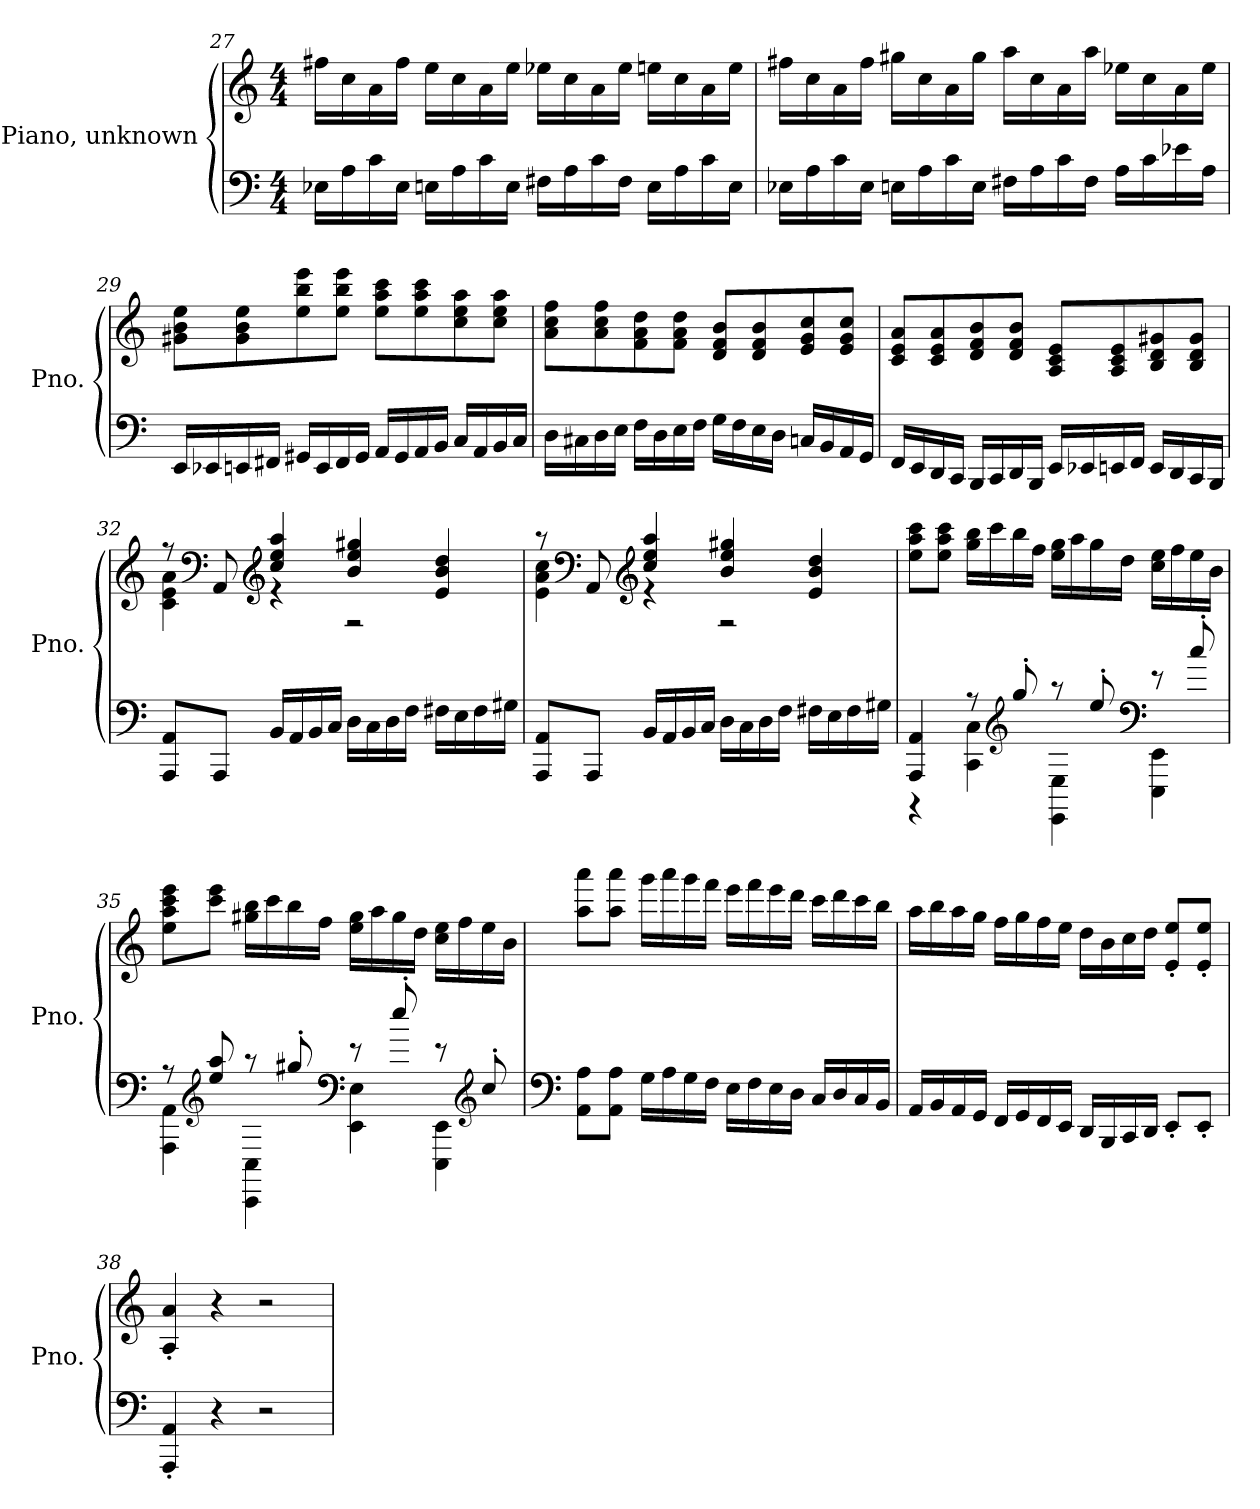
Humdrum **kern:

**kern	**kern
*part1	*part1
*staff2	*staff1
*I"Piano, unknown	*
*I'Pno.	*
*clefF4	*clefG2
*k[]	*k[]
*M4/4	*M4/4
=27	=27
16E-X\LL	16ff#X\LL
16A\	16cc\
16c\	16a\
16E-\JJ	16ff#\JJ
16En\LL	16ee\LL
16A\	16cc\
16c\	16a\
16E\JJ	16ee\JJ
16F#X\LL	16ee-X\LL
16A\	16cc\
16c\	16a\
16F#\JJ	16ee-\JJ
16E\LL	16een\LL
16A\	16cc\
16c\	16a\
16E\JJ	16ee\JJ
!!LO:LB:g=z
=28	=28
16E-X\LL	16ff#X\LL
16A\	16cc\
16c\	16a\
16E-\JJ	16ff#\JJ
16En\LL	16gg#X\LL
16A\	16cc\
16c\	16a\
16E\JJ	16gg#\JJ
16F#X\LL	16aa\LL
16A\	16cc\
16c\	16a\
16F#\JJ	16aa\JJ
16A\LL	16ee-X\LL
16c\	16cc\
16e-X\	16a\
16A\JJ	16ee-\JJ
=29	=29
16EE/LL	8g#X\ 8b\ 8ee\L
16EE-X/	.
16EEn/	8g#\ 8b\ 8ee\
16FF#X/JJ	.
16GG#X/LL	8ee\ 8bb\ 8eee\
16EE/	.
16FF#/	8ee\ 8bb\ 8eee\J
16GG#/JJ	.
16AA/LL	8ee\ 8aa\ 8ccc\L
16GG#/	.
16AA/	8ee\ 8aa\ 8ccc\
16BB/JJ	.
16C/LL	8cc\ 8ee\ 8aa\
16AA/	.
16BB/	8cc\ 8ee\ 8aa\J
16C/JJ	.
!!LO:LB:g=z
=30	=30
16D\LL	8a\ 8cc\ 8ff\L
16C#X\	.
16D\	8a\ 8cc\ 8ff\
16E\JJ	.
16F\LL	8f\ 8a\ 8dd\
16D\	.
16E\	8f\ 8a\ 8dd\J
16F\JJ	.
16G\LL	8d/ 8f/ 8b/L
16F\	.
16E\	8d/ 8f/ 8b/
16D\JJ	.
16Cn/LL	8e/ 8g/ 8cc/
16BB/	.
16AA/	8e/ 8g/ 8cc/J
16GG/JJ	.
=31	=31
16FF/LL	8c/ 8e/ 8a/L
16EE/	.
16DD/	8c/ 8e/ 8a/
16CC/JJ	.
16BBB/LL	8d/ 8f/ 8b/
16CC/	.
16DD/	8d/ 8f/ 8b/J
16BBB/JJ	.
16EE/LL	8A/ 8c/ 8e/L
16EE-X/	.
16EEn/	8A/ 8c/ 8e/
16FF/JJ	.
16EE/LL	8B/ 8d/ 8g#X/
16DD/	.
16CC/	8B/ 8d/ 8g#/J
16BBB/JJ	.
!!LO:LB:g=z
=32	=32
*	*^
8AAA/ 8AA/L	8r	4c\ 4e\ 4a\
*	*clefF4	*
8AAA/J	8AA/	.
*	*clefG2	*
16BB/LL	4cc/ 4ee/ 4aa/	4r
16AA/	.	.
16BB/	.	.
16C/JJ	.	.
16D\LL	4b/ 4ee/ 4gg#X/	2r
16C\	.	.
16D\	.	.
16F\JJ	.	.
16F#X\LL	4e/ 4b/ 4dd/	.
16E\	.	.
16F#\	.	.
16G#X\JJ	.	.
=33	=33	=33
8AAA/ 8AA/L	8r	4e\ 4a\ 4cc\
*	*clefF4	*
8AAA/J	8AA/	.
*	*clefG2	*
16BB/LL	4cc/ 4ee/ 4aa/	4r
16AA/	.	.
16BB/	.	.
16C/JJ	.	.
16D\LL	4b/ 4ee/ 4gg#X/	2r
16C\	.	.
16D\	.	.
16F\JJ	.	.
16F#X\LL	4e/ 4b/ 4dd/	.
16E\	.	.
16F#\	.	.
16G#X\JJ	.	.
*	*v	*v
!!LO:LB:g=z
=34	=34
*^	*
4AAA/ 4AA/	4r	8ee\ 8aa\ 8ccc\L
.	.	8ee\ 8aa\ 8ccc\J
8r	4CC\ 4C\	16gg\ 16bb\LL
.	.	16ccc\
*clefG2	*	*
8gg'/	.	16bb\
.	.	16ff\JJ
8r	4EE\ 4E\	16ee\ 16gg\LL
.	.	16aa\
8ee'/	.	16gg\
.	.	16dd\JJ
*clefF4	*	*
8r	4EEE\ 4EE\	16cc\ 16ee\LL
.	.	16ff\
8cc'/	.	16ee\
.	.	16b\JJ
=35	=35	=35
8r	4AAA\ 4AA\	8ee\ 8aa\ 8ccc\ 8eee\L
*clefG2	*	*
8ee/ 8aa/	.	8ccc\ 8eee\J
8r	4CC\ 4C\	16gg#X\ 16bb\LL
.	.	16ccc\
8gg#X'/	.	16bb\
.	.	16ff\JJ
*clefF4	*	*
8r	4EE\ 4E\	16ee\ 16gg#\LL
.	.	16aa\
8ee'/	.	16gg#\
.	.	16dd\JJ
8r	4EEE\ 4EE\	16cc\ 16ee\LL
.	.	16ff\
*clefG2	*	*
8cc'/	.	16ee\
.	.	16b\JJ
*v	*v	*
!!LO:LB:g=z
=36	=36
*clefF4	*
8AA\ 8A\L	8aa\ 8aaa\L
8AA\ 8A\J	8aa\ 8aaa\J
16G\LL	16ggg\LL
16A\	16aaa\
16G\	16ggg\
16F\JJ	16fff\JJ
16E\LL	16eee\LL
16F\	16fff\
16E\	16eee\
16D\JJ	16ddd\JJ
16C/LL	16ccc\LL
16D/	16ddd\
16C/	16ccc\
16BB/JJ	16bb\JJ
=37	=37
16AA/LL	16aa\LL
16BB/	16bb\
16AA/	16aa\
16GG/JJ	16gg\JJ
16FF/LL	16ff\LL
16GG/	16gg\
16FF/	16ff\
16EE/JJ	16ee\JJ
16DD/LL	16dd\LL
16BBB/	16b\
16CC/	16cc\
16DD/JJ	16dd\JJ
8EE'/L	8e/' 8ee/'L
8EE'/J	8e/' 8ee/'J
=38	=38
4AAA/' 4AA/'	4A/' 4a/'
4r	4r
2r	2r
=	=
*-	*-
